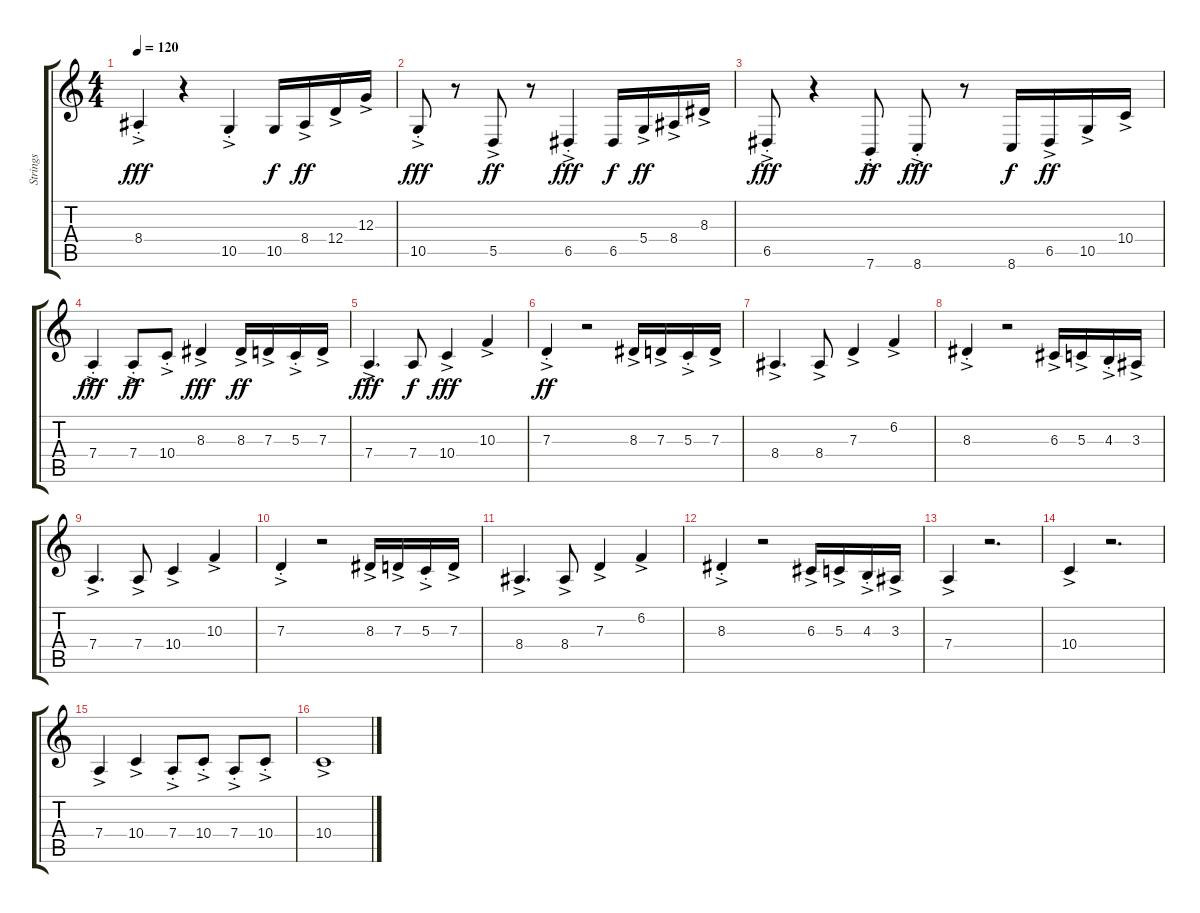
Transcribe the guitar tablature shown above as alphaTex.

\track ("Strings" "Strings") {instrument synthstrings1}
\staff {score tabs}
\tuning (E4 B3 G3 D3 A2 E2) {hide}
\ts (4 4)
\tempo 120
\clef g2
\ks c
8.4{ac st}.4{dy fff} r.4 10.5{ac st}.4 10.5.16{dy f} 8.4{ac}.16{dy ff} 12.4{ac}.16 12.3{ac}.16 |
10.5{ac st}.8{dy fff} r.8 5.5{ac}.8{dy ff} r.8 6.5{ac st}.4{dy fff} 6.5.16{dy f} 5.4{ac}.16{dy ff} 8.4{ac}.16 8.3{ac}.16 |
6.5{ac st}.8{dy fff} r.4 7.6{ac st}.8{dy ff} 8.6{ac st}.8{dy fff} r.8 8.6.16{dy f} 6.5{ac}.16{dy ff} 10.5{ac}.16 10.4{ac}.16 |
7.4{ac st}.4{dy fff} 7.4{ac st}.8{dy ff} 10.4{ac st}.8 8.3{ac}.4{dy fff} 8.3{ac}.16{dy ff} 7.3{ac}.16 5.3{ac st}.16 7.3{ac}.16 |
7.4{ac}.4{d dy fff} 7.4.8{dy f} 10.4{ac}.4{dy fff} 10.3{ac}.4 |
7.3{ac st}.4{dy ff} r.2 8.3{ac}.16 7.3{ac}.16 5.3{ac st}.16 7.3{ac}.16 |
8.4{ac}.4{d} 8.4{ac}.8 7.3{ac}.4 6.2{ac}.4 |
8.3{ac st}.4 r.2 6.3{ac}.16 5.3{ac}.16 4.3{ac st}.16 3.3{ac}.16 |
7.4{ac}.4{d} 7.4{ac}.8 10.4{ac}.4 10.3{ac}.4 |
7.3{ac st}.4 r.2 8.3{ac}.16 7.3{ac}.16 5.3{ac st}.16 7.3{ac}.16 |
8.4{ac}.4{d} 8.4{ac}.8 7.3{ac}.4 6.2{ac}.4 |
8.3{ac st}.4 r.2 6.3{ac}.16 5.3{ac}.16 4.3{ac st}.16 3.3{ac}.16 |
7.4{ac}.4 r.2{d} |
10.4{ac}.4 r.2{d} |
7.4{ac}.4 10.4{ac}.4 7.4{ac st}.8 10.4{ac st}.8 7.4{ac st}.8 10.4{ac st}.8 |
10.4{ac}.1
